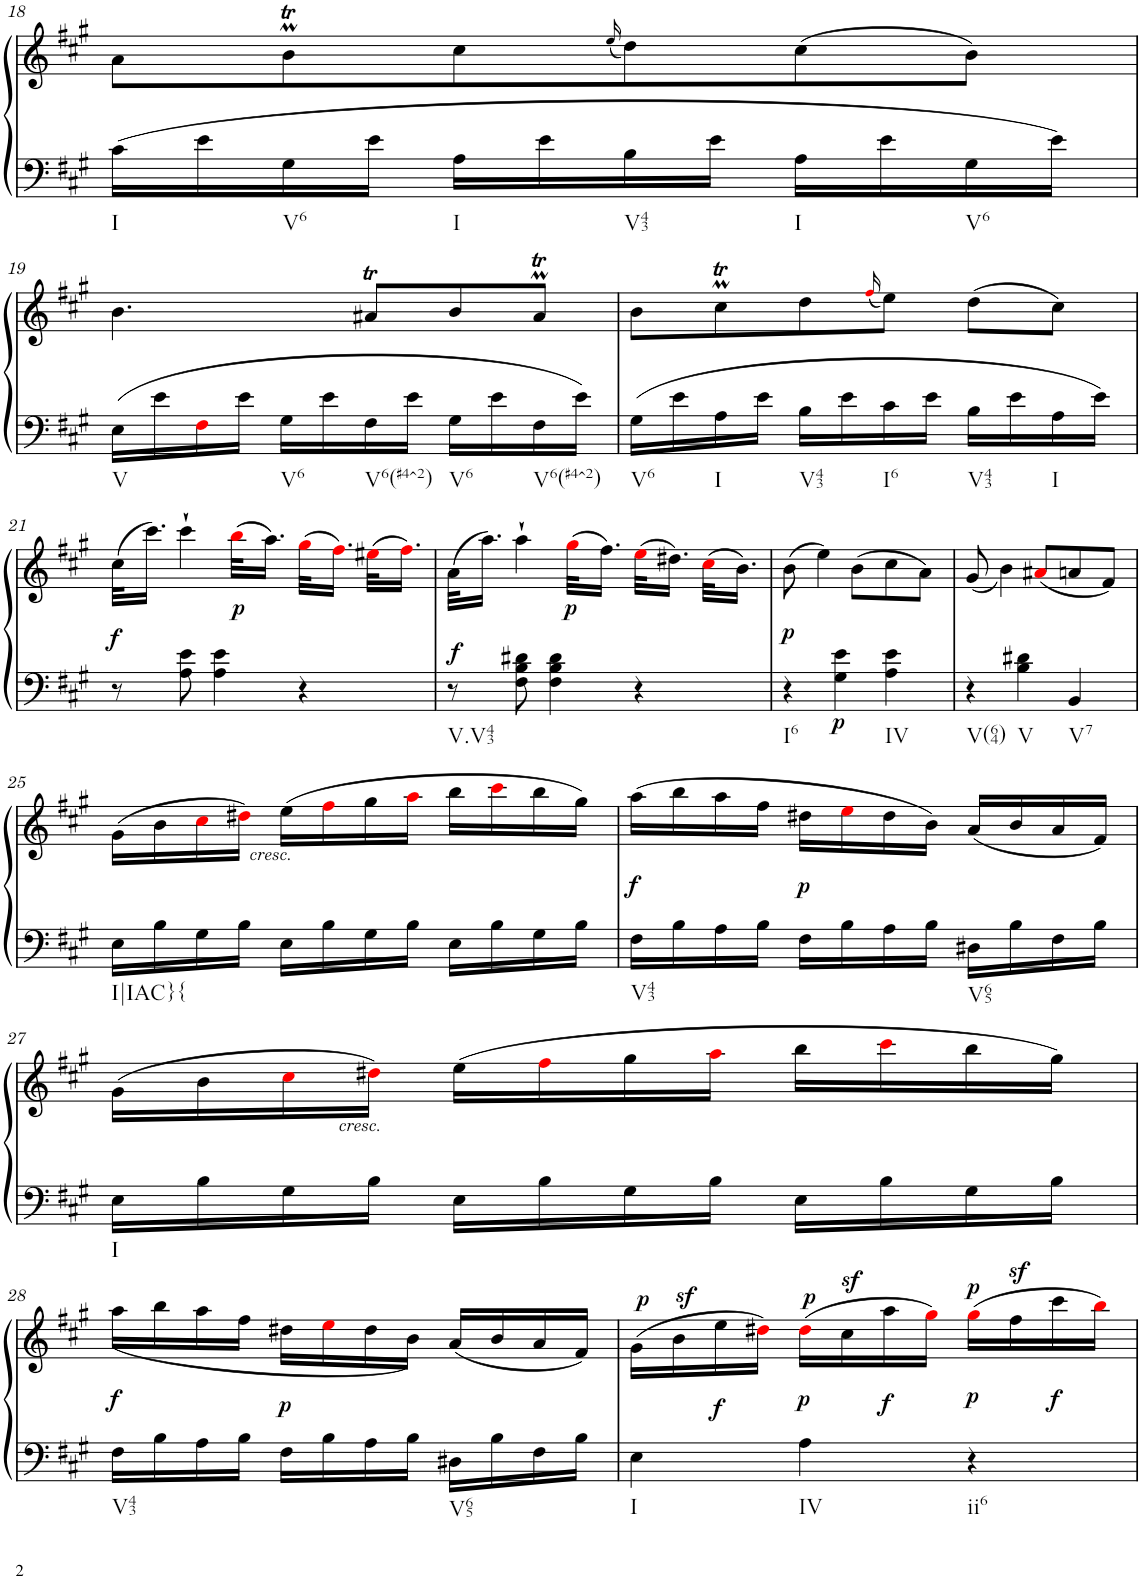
**kern	**kern	**dynam
*part1	*part1	*part1
*staff2	*staff1	*staff1/2
*I"unbenannt2	*	*
!!LO:PB:g=z
*clefF4	*clefG2	*
*k[f#c#g#]	*k[f#c#g#]	*
*M3/4	*M3/4	*
=18	=18	=18
!LO:TX:b:t=I	!	!
16c#\LL	8a\L	.
16e\	.	.
!LO:TX:b:t=V6	!	!
16G#\	8bMT\	.
16e\JJ	.	.
!LO:TX:b:t=I	!	!
16A\LL	8cc#\	.
16e\	.	.
.	(16qee/	.
!LO:TX:b:t=V43	!	!
16B\	8dd\)	.
16e\JJ	.	.
!LO:TX:b:t=I	!	!
16A\LL	(8cc#\	.
16e\	.	.
!LO:TX:b:t=V6	!	!
16G#\	8b\J)	.
16e\JJ	.	.
!!LO:LB:g=z
=19	=19	=19
!LO:TX:b:t=V	!	!
16E\LL	4.b\	.
16e\	.	.
16F#i\	.	.
16e\JJ	.	.
!LO:TX:b:t=V6	!	!
16G#\LL	.	.
16e\	.	.
!LO:TX:b:t=V6(#4^2)	!	!
16F#\	8a#Xt/L	.
16e\JJ	.	.
!LO:TX:b:t=V6	!	!
16G#\LL	8b/	.
16e\	.	.
!LO:TX:b:t=V6(#4^2)	!	!
16F#\	8a#mt/J	.
16e\JJ	.	.
=20	=20	=20
!LO:TX:b:t=V6	!	!
16G#\LL	8b\L	.
16e\	.	.
!LO:TX:b:t=I	!	!
16A\	8cc#mt\	.
16e\JJ	.	.
!LO:TX:b:t=V43	!	!
16B\LL	8dd\	.
16e\	.	.
.	(16qff#i/	.
!LO:TX:b:t=I6	!	!
16c#\	8ee\J)	.
16e\JJ	.	.
!LO:TX:b:t=V43	!	!
16B\LL	(8dd\L	.
16e\	.	.
!LO:TX:b:t=I	!	!
16A\	8cc#\J)	.
16e\JJ	.	.
!!LO:LB:g=z
=21	=21	=21
!	!	!LO:DY:b
8r	(32cc#\KLL	f
.	16.ccc#\JJ)	.
8A\ 8e\	4ccc#`\	.
4A\ 4e\	.	.
!	!	!LO:DY:b
.	(32bbi\KLL	p
.	16.aa\JJ)	.
4r	(32gg#i\KLL	.
.	16.ff#i\JJ)	.
.	(32ee#Xi\KLL	.
.	16.ff#i\JJ)	.
=22	=22	=22
!LO:TX:b:t=V.V43	!	!
!	!	!LO:DY:a=2
8r	(32a\KLL	f
.	16.aa\JJ)	.
8F#\ 8B\ 8d#X\	4aa`\	.
4F#\ 4B\ 4d#\	.	.
!	!	!LO:DY:b
.	(32gg#i\KLL	p
.	16.ff#\JJ)	.
4r	(32eei\KLL	.
.	16.dd#X\JJ)	.
.	(32cc#i\KLL	.
.	16.b\JJ)	.
=23	=23	=23
!LO:TX:b:t=I6	!	!
!	!	!LO:DY:b
4r	(8b\	p
.	4ee\)	.
!	!	!LO:DY:b=2
4G#\ 4e\	.	p
.	(8b\L	.
!LO:TX:b:t=IV	!	!
4A\ 4e\	8cc#\	.
.	8a\J)	.
=24	=24	=24
!LO:TX:b:t=V(64)	!	!
4r	(<8g#/	.
.	4b\)	.
!LO:TX:b:t=V	!	!
4B\ 4d#X\	.	.
.	(8a#Xi/L	.
!LO:TX:b:t=V7	!	!
4BB/	8an/	.
.	8f#/J)	.
!!LO:LB:g=z
=25	=25	=25
!LO:TX:b:t=I|IAC}{	!	!
16E\LL	(16g#\LL	.
16B\	16b\	.
!	!LO:TX:b:i:t=cresc.	!
16G#\	16cc#i\	.
16B\JJ	16dd#Xi\JJ)	.
16E\LL	(16ee\LL	.
16B\	16ff#i\	.
16G#\	16gg#\	.
16B\JJ	16aai\JJ	.
16E\LL	16bb\LL	.
16B\	16ccc#i\	.
16G#\	16bb\	.
16B\JJ	16gg#\JJ)	.
=26	=26	=26
!LO:TX:b:t=V43	!	!
!	!	!LO:DY:b
16F#\LL	(16aa\LL	f
16B\	16bb\	.
16A\	16aa\	.
16B\JJ	16ff#\JJ	.
!	!	!LO:DY:b
16F#\LL	16dd#X\LL	p
16B\	16eei\	.
16A\	16dd#\	.
16B\JJ	16b\JJ)	.
!LO:TX:b:t=V65	!	!
16D#X\LL	(16a/LL	.
16B\	16b/	.
16F#\	16a/	.
16B\JJ	16f#/JJ)	.
!!LO:LB:g=z
=27	=27	=27
!LO:TX:b:t=I	!	!
16E\LL	(16g#\LL	.
16B\	16b\	.
!	!LO:TX:b:i:t=cresc.	!
16G#\	16cc#i\	.
16B\JJ	16dd#Xi\JJ)	.
16E\LL	(16ee\LL	.
16B\	16ff#i\	.
16G#\	16gg#\	.
16B\JJ	16aai\JJ	.
16E\LL	16bb\LL	.
16B\	16ccc#i\	.
16G#\	16bb\	.
16B\JJ	16gg#\JJ)	.
!!LO:LB:g=z
=28	=28	=28
!LO:TX:b:t=V43	!	!
!	!	!LO:DY:b
16F#\LL	(<16aa\LL	f
16B\	16bb\	.
16A\	16aa\	.
16B\JJ	16ff#\JJ	.
!	!	!LO:DY:b
16F#\LL	16dd#X\LL	p
16B\	16eei\	.
16A\	16dd#\	.
16B\JJ	16b\JJ)	.
!LO:TX:b:t=V65	!	!
16D#X\LL	(16a/LL	.
16B\	16b/	.
16F#\	16a/	.
16B\JJ	16f#/JJ)	.
=29	=29	=29
!LO:TX:b:t=I	!	!
!	!	!LO:DY:a
4E\	(16g#\LL	p
.	16bz>\	.
!	!	!LO:DY:b
.	16ee\	f
.	16dd#Xi\JJ)	.
!LO:TX:b:t=IV	!	!
!	!	!LO:DY:a
!	!	!LO:DY:n=1:b
4A\	(16dd#i\LL	p p
.	16cc#z>\	.
!	!	!LO:DY:n=2:b
.	16aa\	f
.	16gg#i\JJ)	.
!LO:TX:b:t=ii6	!	!
!	!	!LO:DY:n=3:b
!	!	!LO:DY:n=4:a
4r	(16gg#i\LL	p p
.	16ff#z>\	.
!	!	!LO:DY:n=5:b
.	16ccc#\	f
.	16bbi\JJ)	.
=	=	=
*-	*-	*-
